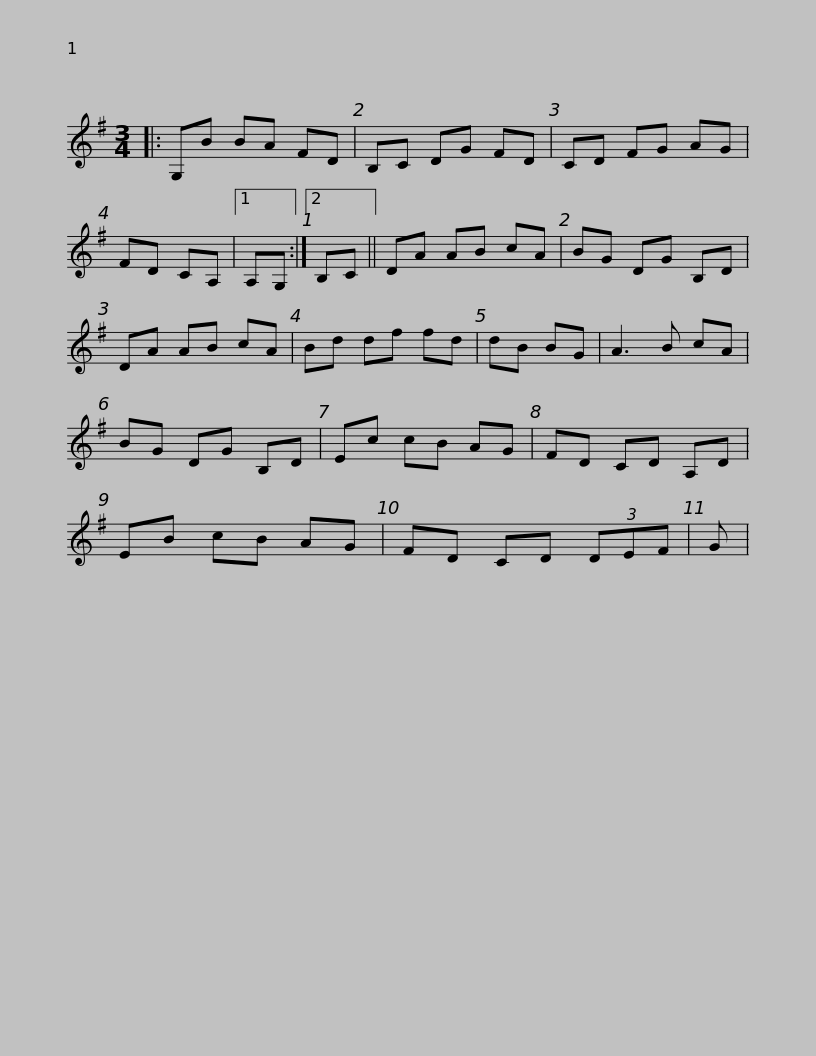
X:1
L:1/8
M:3/4
I:linebreak $
K:G
V:1 treble
V:1
|: G,B BA FD | B,C DG FD | CD FG AG | FD CA, |1 A,G, :|2 %5
 B,C || DA AB cA | BG DG B,D |$ DA AB cA | Bd df fd | %10
 dB BG | A3 B cA | BG DG B,D | Ec cB AG | FD CD A,D | %15
 EB cB AG |$ FD CD (3DEF | G | %18
